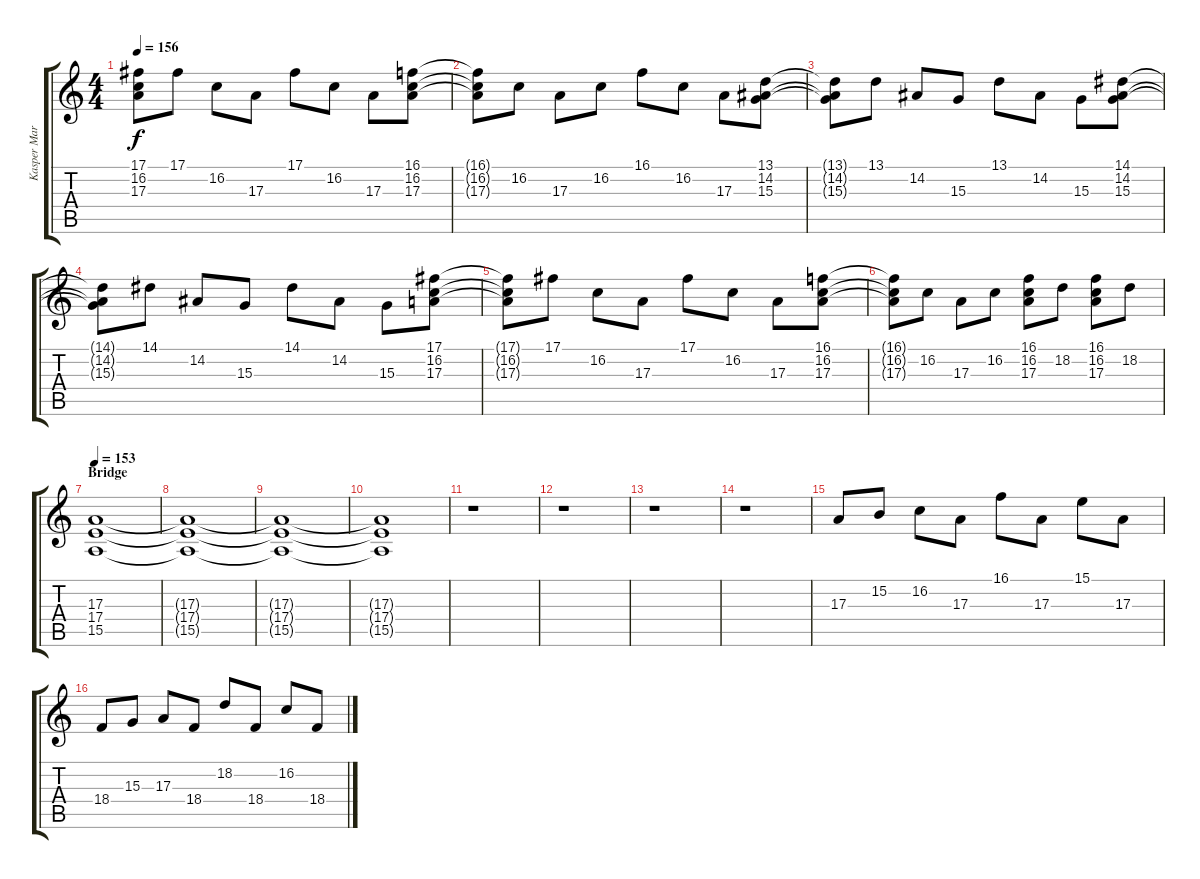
\track ("Kasper Martenson" "Kasper Mar") {instrument stringensemble1}
\staff {score tabs}
\tuning (Db4 Ab3 E3 B2 Gb2 Db2) {hide}
\ts (4 4)
\tempo 156
\clef g2
\ks c
(17.1{t} 16.2{t} 17.3{t}).8{dy f} 17.1.8 16.2.8 17.3.8 17.1.8 16.2.8 17.3.8 (16.1 16.2 17.3).8 |
(16.1{t} 16.2{t} 17.3{t}).8 16.2.8 17.3.8 16.2.8 16.1.8 16.2.8 17.3.8 (13.1 14.2 15.3).8 |
(13.1{t} 14.2{t} 15.3{t}).8 13.1.8 14.2.8 15.3.8 13.1.8 14.2.8 15.3.8 (14.1 14.2 15.3).8 |
(14.1{t} 14.2{t} 15.3{t}).8 14.1.8 14.2.8 15.3.8 14.1.8 14.2.8 15.3.8 (17.1 16.2 17.3).8 |
(17.1{t} 16.2{t} 17.3{t}).8 17.1.8 16.2.8 17.3.8 17.1.8 16.2.8 17.3.8 (16.1 16.2 17.3).8 |
(16.1{t} 16.2{t} 17.3{t}).8 16.2.8 17.3.8 16.2.8 (16.1 16.2 17.3).8 18.2.8 (16.1 16.2 17.3).8 18.2.8 |
\section ("" "Bridge")
\tempo 153
(17.3 17.4 15.5).1{volume 0} |
(17.3{t} 17.4{t} 15.5{t}).1 |
(17.3{t} 17.4{t} 15.5{t}).1 |
(17.3{t} 17.4{t} 15.5{t}).1 |
r.1 |
r.1 |
r.1 |
r.1 |
17.3.8{volume 14 instrument electricgrandpiano} 15.2.8 16.2.8 17.3.8 16.1.8 17.3.8 15.1.8 17.3.8 |
18.4.8 15.3.8 17.3.8 18.4.8 18.2.8 18.4.8 16.2.8 18.4.8
